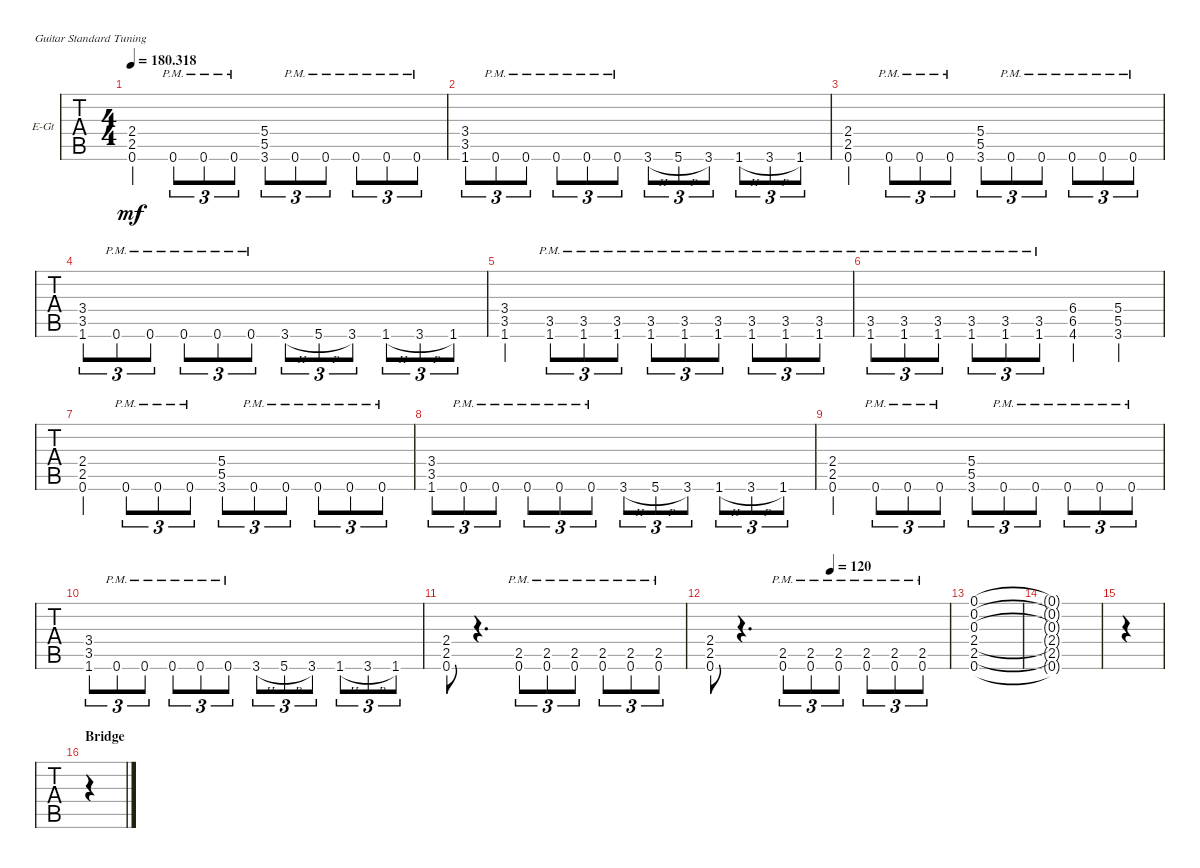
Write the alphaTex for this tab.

\defaultSystemsLayout 4
\bracketExtendMode groupsimilarinstruments
\multiBarRest
\firstSystemTrackNameOrientation horizontal
\otherSystemsTrackNameOrientation horizontal
\track ("Matthew" "E-Gt") {instrument distortionguitar}
\staff {tabs}
\tuning (E4 B3 G3 D3 A2 E2)
\ts (4 4)
\tempo
180.318
\accidentals auto
\clef g2
\ottava regular
\simile none
\ks c
(0.6 2.5 2.4).4{dy mf} 0.6{pm}.8{tu (3 2)} 0.6{pm}.8{tu (3 2)} 0.6{pm}.8{tu (3 2)} (3.6 5.5 5.4).8{tu (3 2)} 0.6{pm}.8{tu (3 2)} 0.6{pm}.8{tu (3 2)} 0.6{pm}.8{tu (3 2)} 0.6{pm}.8{tu (3 2)} 0.6{pm}.8{tu (3 2)} |
(1.6 3.5 3.4).8{tu (3 2)} 0.6{pm}.8{tu (3 2)} 0.6{pm}.8{tu (3 2)} 0.6{pm}.8{tu (3 2)} 0.6{pm}.8{tu (3 2)} 0.6{pm}.8{tu (3 2)} 3.6{h}.8{tu (3 2)} 5.6{h}.8{tu (3 2)} 3.6.8{tu (3 2)} 1.6{h}.8{tu (3 2)} 3.6{h}.8{tu (3 2)} 1.6.8{tu (3 2)} |
(0.6 2.5 2.4).4 0.6{pm}.8{tu (3 2)} 0.6{pm}.8{tu (3 2)} 0.6{pm}.8{tu (3 2)} (3.6 5.5 5.4).8{tu (3 2)} 0.6{pm}.8{tu (3 2)} 0.6{pm}.8{tu (3 2)} 0.6{pm}.8{tu (3 2)} 0.6{pm}.8{tu (3 2)} 0.6{pm}.8{tu (3 2)} |
(1.6 3.5 3.4).8{tu (3 2)} 0.6{pm}.8{tu (3 2)} 0.6{pm}.8{tu (3 2)} 0.6{pm}.8{tu (3 2)} 0.6{pm}.8{tu (3 2)} 0.6{pm}.8{tu (3 2)} 3.6{h}.8{tu (3 2)} 5.6{h}.8{tu (3 2)} 3.6.8{tu (3 2)} 1.6{h}.8{tu (3 2)} 3.6{h}.8{tu (3 2)} 1.6.8{tu (3 2)} |
(1.6 3.5 3.4).4 (1.6{pm} 3.5{pm}).8{tu (3 2)} (1.6{pm} 3.5{pm}).8{tu (3 2)} (1.6{pm} 3.5{pm}).8{tu (3 2)} (1.6{pm} 3.5{pm}).8{tu (3 2)} (1.6{pm} 3.5{pm}).8{tu (3 2)} (1.6{pm} 3.5{pm}).8{tu (3 2)} (1.6{pm} 3.5{pm}).8{tu (3 2)} (1.6{pm} 3.5{pm}).8{tu (3 2)} (1.6{pm} 3.5{pm}).8{tu (3 2)} |
(1.6{pm} 3.5{pm}).8{tu (3 2)} (1.6{pm} 3.5{pm}).8{tu (3 2)} (1.6{pm} 3.5{pm}).8{tu (3 2)} (1.6{pm} 3.5{pm}).8{tu (3 2)} (1.6{pm} 3.5{pm}).8{tu (3 2)} (1.6{pm} 3.5{pm}).8{tu (3 2)} (4.6 6.5 6.4).4 (3.6 5.5 5.4).4 |
(0.6 2.5 2.4).4 0.6{pm}.8{tu (3 2)} 0.6{pm}.8{tu (3 2)} 0.6{pm}.8{tu (3 2)} (3.6 5.5 5.4).8{tu (3 2)} 0.6{pm}.8{tu (3 2)} 0.6{pm}.8{tu (3 2)} 0.6{pm}.8{tu (3 2)} 0.6{pm}.8{tu (3 2)} 0.6{pm}.8{tu (3 2)} |
(1.6 3.5 3.4).8{tu (3 2)} 0.6{pm}.8{tu (3 2)} 0.6{pm}.8{tu (3 2)} 0.6{pm}.8{tu (3 2)} 0.6{pm}.8{tu (3 2)} 0.6{pm}.8{tu (3 2)} 3.6{h}.8{tu (3 2)} 5.6{h}.8{tu (3 2)} 3.6.8{tu (3 2)} 1.6{h}.8{tu (3 2)} 3.6{h}.8{tu (3 2)} 1.6.8{tu (3 2)} |
(0.6 2.5 2.4).4 0.6{pm}.8{tu (3 2)} 0.6{pm}.8{tu (3 2)} 0.6{pm}.8{tu (3 2)} (3.6 5.5 5.4).8{tu (3 2)} 0.6{pm}.8{tu (3 2)} 0.6{pm}.8{tu (3 2)} 0.6{pm}.8{tu (3 2)} 0.6{pm}.8{tu (3 2)} 0.6{pm}.8{tu (3 2)} |
(1.6 3.5 3.4).8{tu (3 2)} 0.6{pm}.8{tu (3 2)} 0.6{pm}.8{tu (3 2)} 0.6{pm}.8{tu (3 2)} 0.6{pm}.8{tu (3 2)} 0.6{pm}.8{tu (3 2)} 3.6{h}.8{tu (3 2)} 5.6{h}.8{tu (3 2)} 3.6.8{tu (3 2)} 1.6{h}.8{tu (3 2)} 3.6{h}.8{tu (3 2)} 1.6.8{tu (3 2)} |
(0.6 2.5 2.4).8 r.4{d} (0.6{pm} 2.5{pm}).8{tu (3 2)} (0.6{pm} 2.5{pm}).8{tu (3 2)} (0.6{pm} 2.5{pm}).8{tu (3 2)} (0.6{pm} 2.5{pm}).8{tu (3 2)} (0.6{pm} 2.5{pm}).8{tu (3 2)} (0.6{pm} 2.5{pm}).8{tu (3 2)} |
\tempo (120 0.50625)
(0.6 2.5 2.4).8 r.4{d} (0.6{pm} 2.5{pm}).8{tu (3 2)} (0.6{pm} 2.5{pm}).8{tu (3 2)} (0.6{pm} 2.5{pm}).8{tu (3 2)} (0.6{pm} 2.5{pm}).8{tu (3 2)} (0.6{pm} 2.5{pm}).8{tu (3 2)} (0.6{pm} 2.5{pm}).8{tu (3 2)} |
(0.6 2.5 2.4 0.3 0.2 0.1).1 |
(0.6{t} 2.5{t} 2.4{t} 0.3{t} 0.2{t} 0.1{t}).1 |
|
\section ("" "Bridge")
